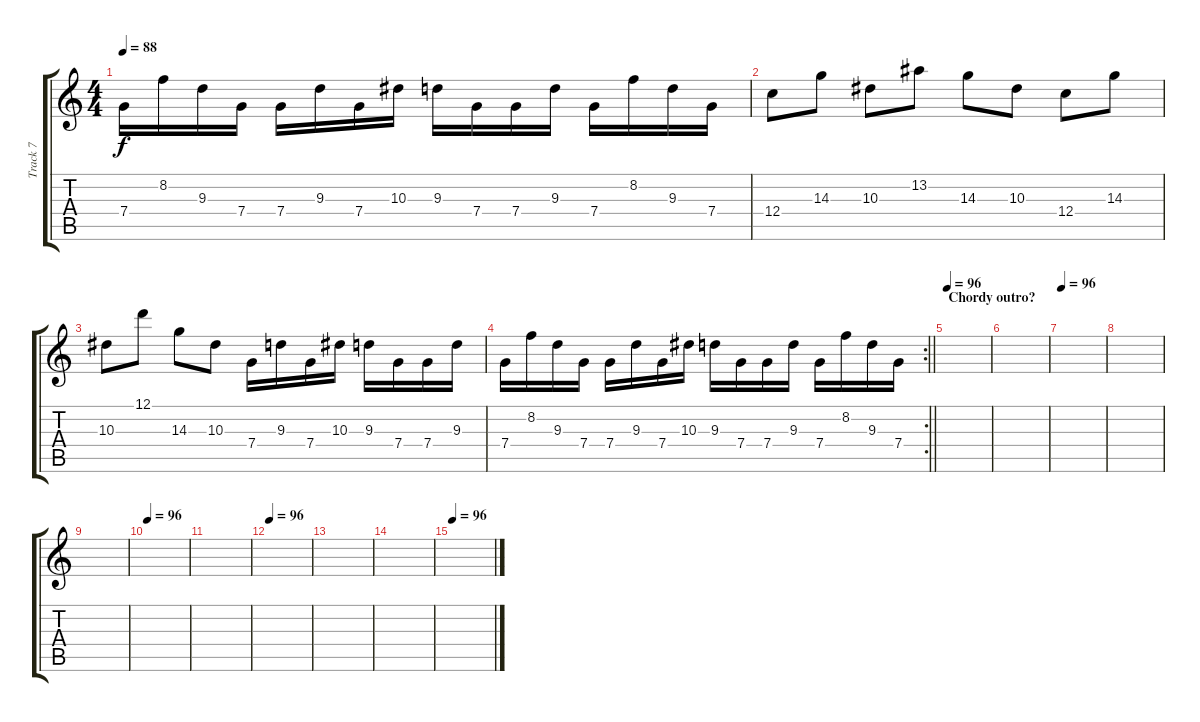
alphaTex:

\track ("Track 7" "Track 7") {instrument acousticguitarsteel}
\staff {score tabs}
\tuning (D4 A3 F3 C3 G2 D2) {hide}
\ts (4 4)
\tempo 88
\clef g2
\ks c
7.4.16{dy f} 8.2.16 9.3.16 7.4.16 7.4.16 9.3.16 7.4.16 10.3.16 9.3.16 7.4.16 7.4.16 9.3.16 7.4.16 8.2.16 9.3.16 7.4.16 |
12.4.8 14.3.8 10.3.8 13.2.8 14.3.8 10.3.8 12.4.8 14.3.8 |
10.3.8 12.1.8 14.3.8 10.3.8 7.4.16 9.3.16 7.4.16 10.3.16 9.3.16 7.4.16 7.4.16 9.3.16 |
\rc 2
\barLineRight lightlight
7.4.16 8.2.16 9.3.16 7.4.16 7.4.16 9.3.16 7.4.16 10.3.16 9.3.16 7.4.16 7.4.16 9.3.16 7.4.16 8.2.16 9.3.16 7.4.16 |
\section ("" "Chordy outro?")
\tempo 96
|
|
\tempo 96
|
|
|
\tempo 96
|
|
\tempo 96
|
|
|
\tempo 96
